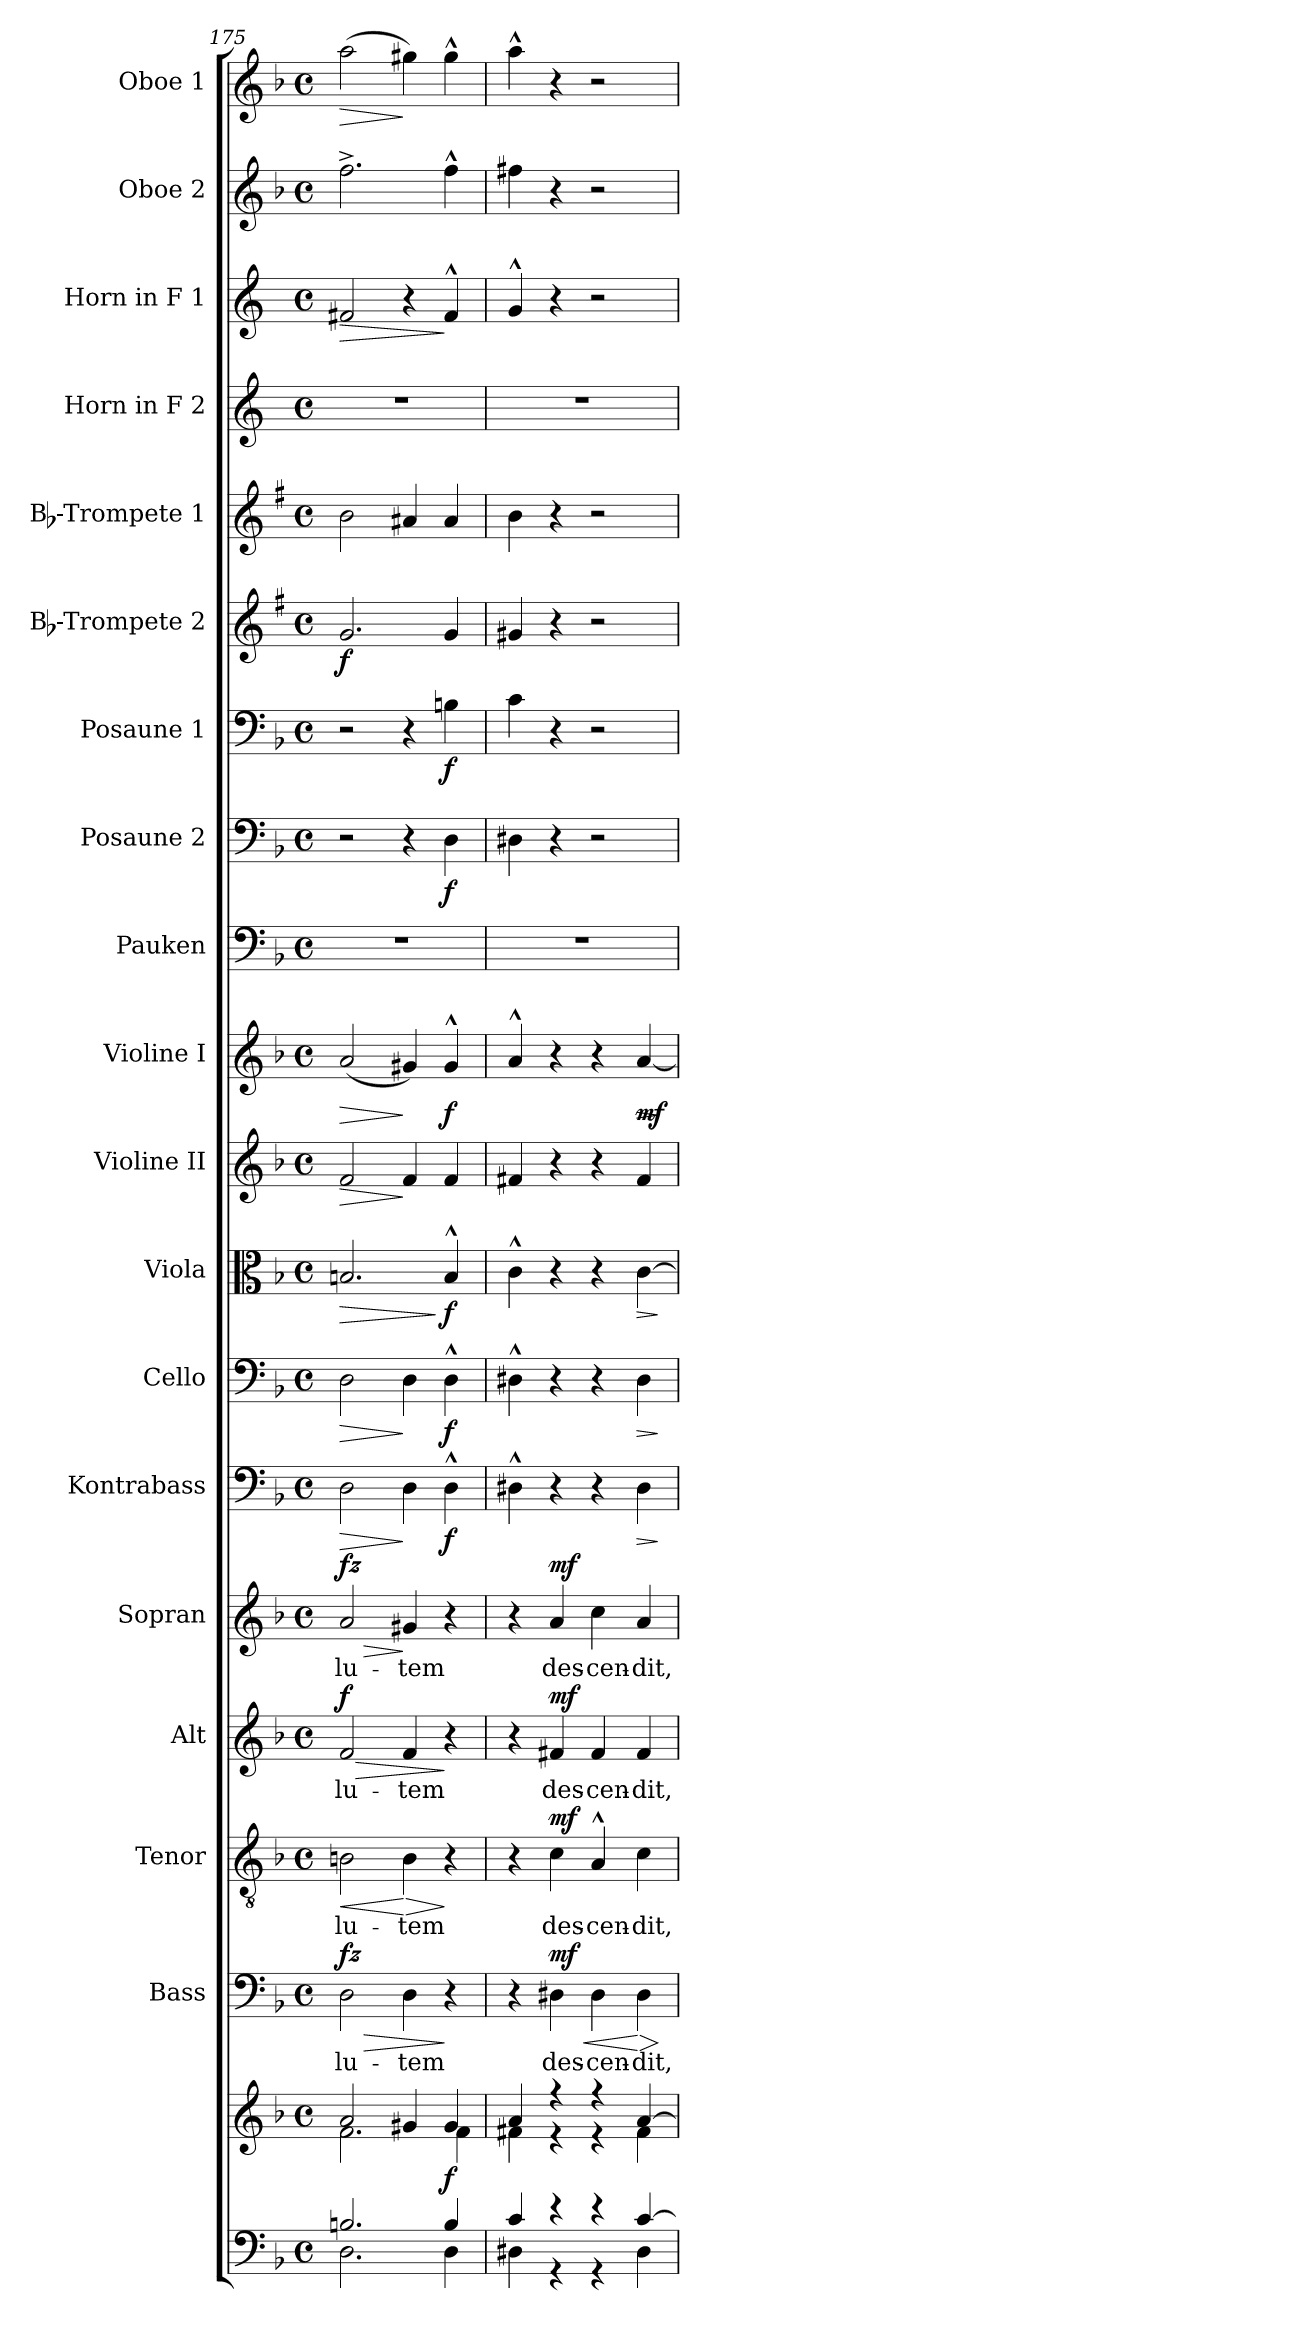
**kern	**kern	**dynam	**kern	**text	**dynam	**kern	**text	**dynam	**kern	**text	**dynam	**kern	**text	**dynam	**kern	**dynam	**kern	**dynam	**kern	**dynam	**kern	**dynam	**kern	**dynam	**kern	**kern	**dynam	**kern	**dynam	**kern	**dynam	**kern	**kern	**kern	**dynam	**kern	**kern	**dynam
*part19	*part19	*part19	*part18	*part18	*part18	*part17	*part17	*part17	*part16	*part16	*part16	*part15	*part15	*part15	*part14	*part14	*part13	*part13	*part12	*part12	*part11	*part11	*part10	*part10	*part9	*part8	*part8	*part7	*part7	*part6	*part6	*part5	*part4	*part3	*part3	*part2	*part1	*part1
*staff20	*staff19	*staff19/20	*staff18	*staff18	*staff18	*staff17	*staff17	*staff17	*staff16	*staff16	*staff16	*staff15	*staff15	*staff15	*staff14	*staff14	*staff13	*staff13	*staff12	*staff12	*staff11	*staff11	*staff10	*staff10	*staff9	*staff8	*staff8	*staff7	*staff7	*staff6	*staff6	*staff5	*staff4	*staff3	*staff3	*staff2	*staff1	*staff1
*	*	*	*I"Bass	*	*	*I"Tenor	*	*	*I"Alt	*	*	*I"Sopran	*	*	*I"Kontrabass	*	*I"Cello	*	*I"Viola	*	*I"Violine II	*	*I"Violine I	*	*I"Pauken	*I"Posaune 2	*	*I"Posaune 1	*	*I"Bb-Trompete 2	*	*I"Bb-Trompete 1	*I"Horn in F 2	*I"Horn in F 1	*	*I"Oboe 2	*I"Oboe 1	*
*	*	*	*I'B.	*	*	*I'T.	*	*	*I'A.	*	*	*I'S.	*	*	*I'Kb.	*	*	*	*I'Vla.	*	*I'Vl. II	*	*I'Vl. I	*	*I'Pk.	*I'Pos. 2	*	*I'Pos. 1	*	*I'Bb Trp. 2	*	*I'Bb Trp. 1	*	*	*	*I'Ob. 2	*I'Ob. 1	*
*clefF4	*clefG2	*	*clefF4	*	*	*clefGv2	*	*	*clefG2	*	*	*clefG2	*	*	*clefF4	*	*clefF4	*	*clefC3	*	*clefG2	*	*clefG2	*	*clefF4	*clefF4	*	*clefF4	*	*clefG2	*	*clefG2	*clefG2	*clefG2	*	*clefG2	*clefG2	*
*	*	*	*	*	*	*	*	*	*	*	*	*	*	*	*ITrd7c12	*	*	*	*	*	*	*	*	*	*	*	*	*	*	*ITrd1c2	*	*ITrd1c2	*ITrd4c7	*ITrd4c7	*	*	*	*
*k[b-]	*k[b-]	*	*k[b-]	*	*	*k[b-]	*	*	*k[b-]	*	*	*k[b-]	*	*	*k[b-]	*	*k[b-]	*	*k[b-]	*	*k[b-]	*	*k[b-]	*	*k[b-]	*k[b-]	*	*k[b-]	*	*k[b-]	*	*k[b-]	*k[b-]	*k[b-]	*	*k[b-]	*k[b-]	*
*F:	*F:	*	*F:	*	*	*F:	*	*	*F:	*	*	*F:	*	*	*F:	*	*F:	*	*F:	*	*F:	*	*F:	*	*F:	*F:	*	*F:	*	*F:	*	*F:	*F:	*F:	*	*F:	*F:	*
*M4/4	*M4/4	*	*M4/4	*	*	*M4/4	*	*	*M4/4	*	*	*M4/4	*	*	*M4/4	*	*M4/4	*	*M4/4	*	*M4/4	*	*M4/4	*	*M4/4	*M4/4	*	*M4/4	*	*M4/4	*	*M4/4	*M4/4	*M4/4	*	*M4/4	*M4/4	*
*met(c)	*met(c)	*	*met(c)	*	*	*met(c)	*	*	*met(c)	*	*	*met(c)	*	*	*met(c)	*	*met(c)	*	*met(c)	*	*met(c)	*	*met(c)	*	*met(c)	*met(c)	*	*met(c)	*	*met(c)	*	*met(c)	*met(c)	*met(c)	*	*met(c)	*met(c)	*
=175	=175	=175	=175	=175	=175	=175	=175	=175	=175	=175	=175	=175	=175	=175	=175	=175	=175	=175	=175	=175	=175	=175	=175	=175	=175	=175	=175	=175	=175	=175	=175	=175	=175	=175	=175	=175	=175	=175
*^	*^	*	*	*	*	*	*	*	*	*	*	*	*	*	*	*	*	*	*	*	*	*	*	*	*	*	*	*	*	*	*	*	*	*	*	*	*	*
!	!	!	!	!	!	!LO:LY:b	!LO:HP:b	!	!LO:LY:b	!LO:HP:b	!	!LO:LY:b	!LO:HP:b	!	!LO:LY:b	!LO:HP:b	!	!LO:HP:b	!	!LO:HP:b	!	!LO:HP:b	!	!LO:HP:b	!	!LO:HP:b	!	!	!	!	!	!	!	!	!	!	!LO:HP:b	!	!	!LO:HP:b
!	!	!	!	!	!	!	!LO:DY:n=1:a	!	!	!	!	!	!LO:DY:n=1:a	!	!	!LO:DY:n=1:a	!	!	!	!	!	!	!	!	!	!	!	!	!	!	!	!	!LO:DY:b	!	!	!	!	!	!	!
2.Bn/	2.D\	2a/	2.f\	.	2D\	-lu-	> fz	2Bn\	-lu-	<	2f/	-lu-	> f	2a/	-lu-	> fz	2DD\	>	2D\	>	2.Bn/	>	2f/	>	(<2a/	>	1r	2r	.	2r	.	2.f/	f	2a\	1r	2Bn/	>	2.ff^>\	(>2aa\	>
!	!	!	!	!	!	!LO:LY:b	!	!	!LO:LY:b	!LO:HP:n=1:b	!	!LO:LY:b	!	!	!LO:LY:b	!	!	!	!	!	!	!	!	!	!	!	!	!	!	!	!	!	!	!	!	!	!	!	!	!
.	.	4g#X/	.	.	4D\	-tem	.	4B\	-tem	[ >	4f/	-tem	.	4g#X/	-tem	]	4DD\	]	4D\	]	.	.	4f/	]	4g#X/)	]	.	4r	.	4r	.	.	.	4g#X/	.	4r	.	.	4gg#X\)	]
!	!	!	!	!LO:DY:b	!	!	!	!	!	!	!	!	!	!	!	!	!	!LO:DY:b	!	!LO:DY:b	!	!LO:DY:n=1:b	!	!	!	!LO:DY:b	!	!	!LO:DY:b	!	!LO:DY:b	!	!	!	!	!	!	!	!	!
4B/	4D\	4g#/	4f\	f	4r	.	]	4r	.	]	4r	.	]	4r	.	.	4DD^^>\	f	4D^^>\	f	4B^^>/	] f	4f/	.	4g#^^>/	f	.	4D\	f	4Bn\	f	4f/	.	4g#/	.	4B^^>/	]	4ff^^>\	4gg#^^>\	.
=176	=176	=176	=176	=176	=176	=176	=176	=176	=176	=176	=176	=176	=176	=176	=176	=176	=176	=176	=176	=176	=176	=176	=176	=176	=176	=176	=176	=176	=176	=176	=176	=176	=176	=176	=176	=176	=176	=176	=176	=176
4c/	4D#X\	4a/	4f#X\	.	4r	.	.	4r	.	.	4r	.	.	4r	.	.	4DD#X^^>\	.	4D#X^^>\	.	4c^^>\	.	4f#X/	.	4a^^>/	.	1r	4D#X\	.	4c\	.	4f#X/	.	4a\	1r	4c^^>/	.	4ff#X\	4aa^^>\	.
!	!	!	!	!	!	!LO:LY:b	!LO:HP:b	!	!LO:LY:b	!	!	!LO:LY:b	!	!	!LO:LY:b	!	!	!	!	!	!	!	!	!	!	!	!	!	!	!	!	!	!	!	!	!	!	!	!	!
!	!	!	!	!	!	!	!LO:DY:n=1:a	!	!	!LO:DY:a	!	!	!LO:DY:a	!	!	!LO:DY:a	!	!	!	!	!	!	!	!	!	!	!	!	!	!	!	!	!	!	!	!	!	!	!	!
4r	4r	4r	4r	.	4D#X\	des-	< mf	4c\	des-	mf	4f#X/	des-	mf	4a/	des-	mf	4r	.	4r	.	4r	.	4r	.	4r	.	.	4r	.	4r	.	4r	.	4r	.	4r	.	4r	4r	.
!	!	!	!	!	!	!LO:LY:b	!	!	!LO:LY:b	!	!	!LO:LY:b	!	!	!LO:LY:b	!	!	!	!	!	!	!	!	!	!	!	!	!	!	!	!	!	!	!	!	!	!	!	!	!
4r	4r	4r	4r	.	4D#\	-cen-	.	4A^^>/	-cen-	.	4f#/	-cen-	.	4cc\	-cen-	.	4r	.	4r	.	4r	.	4r	.	4r	.	.	2r	.	2r	.	2r	.	2r	.	2r	.	2r	2r	.
!	!	!	!	!	!	!LO:LY:b	!LO:HP:n=1:b	!	!LO:LY:b	!	!	!LO:LY:b	!	!	!LO:LY:b	!	!	!LO:HP:b	!	!LO:HP:b	!	!LO:HP:b	!	!	!	!LO:HP:b	!	!	!	!	!	!	!	!	!	!	!	!	!	!
!	!	!	!	!	!	!	!	!	!	!	!	!	!	!	!	!	!	!	!	!	!	!	!	!	!	!LO:DY:n=1:b	!	!	!	!	!	!	!	!	!	!	!	!	!	!
[>4c/	4D#\	[>4a/	4f#\	.	4D#\	-dit,	[ >	4c\	-dit,	.	4f#/	-dit,	.	4a/	-dit,	.	4DD#\	>	4D#\	>	[4c\	>	4f#/	.	[4a/	> mf	.	.	.	.	.	.	.	.	.	.	.	.	.	.
*v	*v	*	*	*	*	*	*	*	*	*	*	*	*	*	*	*	*	*	*	*	*	*	*	*	*	*	*	*	*	*	*	*	*	*	*	*	*	*	*	*
*	*v	*v	*	*	*	*	*	*	*	*	*	*	*	*	*	*	*	*	*	*	*	*	*	*	*	*	*	*	*	*	*	*	*	*	*	*	*	*	*
.	.	.	.	.	]	.	.	.	.	.	.	.	.	.	.	]	.	]	.	]	.	.	.	]	.	.	.	.	.	.	.	.	.	.	.	.	.	.
=	=	=	=	=	=	=	=	=	=	=	=	=	=	=	=	=	=	=	=	=	=	=	=	=	=	=	=	=	=	=	=	=	=	=	=	=	=	=
*-	*-	*-	*-	*-	*-	*-	*-	*-	*-	*-	*-	*-	*-	*-	*-	*-	*-	*-	*-	*-	*-	*-	*-	*-	*-	*-	*-	*-	*-	*-	*-	*-	*-	*-	*-	*-	*-	*-
